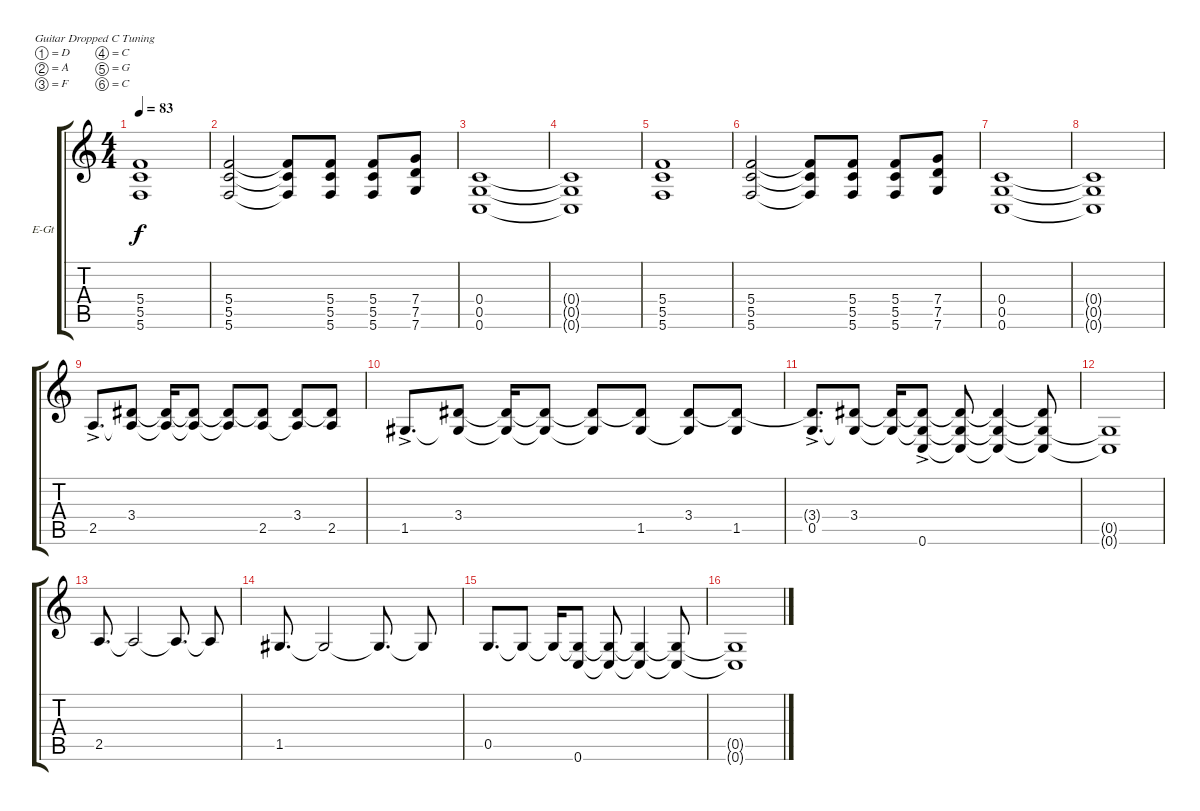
\bracketExtendMode groupsimilarinstruments
\firstSystemTrackNameOrientation horizontal
\otherSystemsTrackNameOrientation horizontal
\track ("Chino Moreno" "E-Gt") {instrument electricguitarjazz}
\staff {score tabs}
\tuning (D4 A3 F3 C3 G2 C2)
\ts (4 4)
\tempo 83
\clef g2
\ks c
(5.4 5.5 5.6).1{dy f} |
(5.4 5.5 5.6).2 (5.4{t} 5.5{t} 5.6{t}).8 (5.4 5.5 5.6).8 (5.4 5.5 5.6).8 (7.4 7.5 7.6).8 |
(0.4 0.5 0.6).1 |
(0.4{t} 0.5{t} 0.6{t}).1 |
(5.4 5.5 5.6).1 |
(5.4 5.5 5.6).2 (5.4{t} 5.5{t} 5.6{t}).8 (5.4 5.5 5.6).8 (5.4 5.5 5.6).8 (7.4 7.5 7.6).8 |
(0.4 0.5 0.6).1 |
(0.4{t} 0.5{t} 0.6{t}).1 |
2.5{ac}.8{d} (3.4 2.5{t}).8 (3.4{t} 2.5{t}).16 (3.4{t} 2.5{t}).8 (2.5{t} 3.4{t}).8 (3.4{t} 2.5).8 (3.4 2.5{t}).8 (3.4{t} 2.5).8 |
1.5{ac}.8{d} (3.4 1.5{t}).8 (3.4{t} 1.5{t}).16 (3.4{t} 1.5{t}).8 (1.5{t} 3.4{t}).8 (3.4{t} 1.5).8 (3.4 1.5{t}).8 (3.4{t} 1.5).8 |
(3.4{t} 0.5{ac}).8{d} (3.4 0.5{t}).8 (0.5{t} 3.4{t}).16 (3.4{t} 0.5{t} 0.6{ac}).8 (0.5{t} 0.6{t} 3.4{t}).8 (0.6{t} 3.4{t} 0.5{t}).4 (3.4{t} 0.5{t} 0.6{t}).8 |
(0.5{t} 0.6{t}).1 |
2.5.8{d} 2.5{t}.2 2.5{t}.8{d} 2.5{t}.8 |
1.5.8{d} 1.5{t}.2 1.5{t}.8{d} 1.5{t}.8 |
0.5.8{d} 0.5{t}.8 0.5{t}.16 (0.5{t} 0.6).8 (0.5{t} 0.6{t}).8 (0.6{t} 0.5{t}).4 (0.5{t} 0.6{t}).8 |
(0.5{t} 0.6{t}).1
